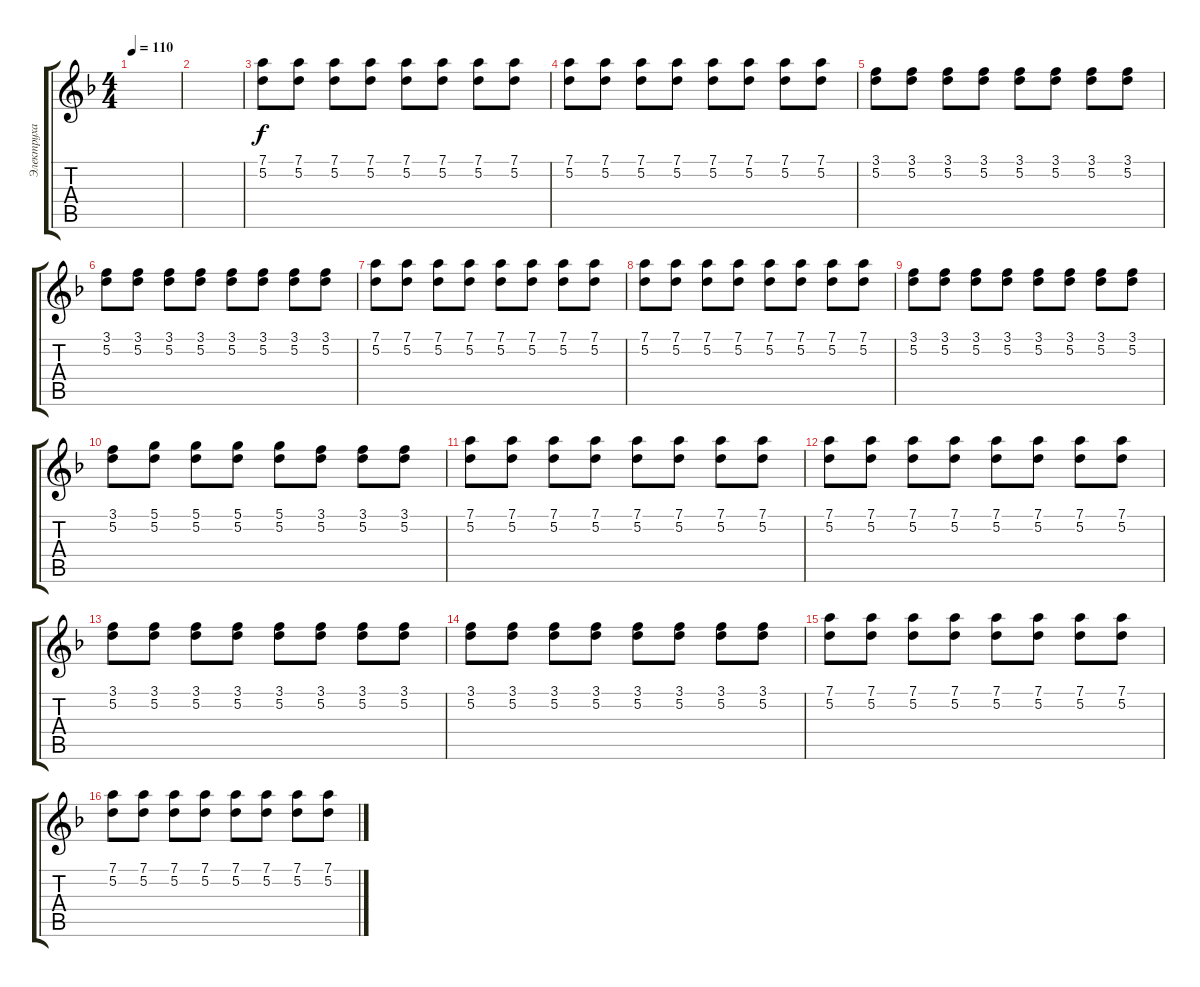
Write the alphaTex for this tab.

\track ("Электруха" "Электруха") {instrument distortionguitar}
\staff {score tabs}
\tuning (D4 A3 F3 C3 G2 C2) {hide}
\ts (4 4)
\tempo 110
\clef g2
\ks dminor
|
|
(7.1 5.2).8{instrument electricguitarclean} (7.1 5.2).8 (7.1 5.2).8 (7.1 5.2).8 (7.1 5.2).8 (7.1 5.2).8 (7.1 5.2).8 (7.1 5.2).8 |
(7.1 5.2).8 (7.1 5.2).8 (7.1 5.2).8 (7.1 5.2).8 (7.1 5.2).8 (7.1 5.2).8 (7.1 5.2).8 (7.1 5.2).8 |
(3.1 5.2).8 (3.1 5.2).8 (3.1 5.2).8 (3.1 5.2).8 (3.1 5.2).8 (3.1 5.2).8 (3.1 5.2).8 (3.1 5.2).8 |
(3.1 5.2).8 (3.1 5.2).8 (3.1 5.2).8 (3.1 5.2).8 (3.1 5.2).8 (3.1 5.2).8 (3.1 5.2).8 (3.1 5.2).8 |
(7.1 5.2).8{instrument electricguitarclean} (7.1 5.2).8 (7.1 5.2).8 (7.1 5.2).8 (7.1 5.2).8 (7.1 5.2).8 (7.1 5.2).8 (7.1 5.2).8 |
(7.1 5.2).8 (7.1 5.2).8 (7.1 5.2).8 (7.1 5.2).8 (7.1 5.2).8 (7.1 5.2).8 (7.1 5.2).8 (7.1 5.2).8 |
(3.1 5.2).8 (3.1 5.2).8 (3.1 5.2).8 (3.1 5.2).8 (3.1 5.2).8 (3.1 5.2).8 (3.1 5.2).8 (3.1 5.2).8 |
(3.1 5.2).8 (5.1 5.2).8 (5.1 5.2).8 (5.1 5.2).8 (5.1 5.2).8 (3.1 5.2).8 (3.1 5.2).8 (3.1 5.2).8 |
(7.1 5.2).8{instrument electricguitarclean} (7.1 5.2).8 (7.1 5.2).8 (7.1 5.2).8 (7.1 5.2).8 (7.1 5.2).8 (7.1 5.2).8 (7.1 5.2).8 |
(7.1 5.2).8 (7.1 5.2).8 (7.1 5.2).8 (7.1 5.2).8 (7.1 5.2).8 (7.1 5.2).8 (7.1 5.2).8 (7.1 5.2).8 |
(3.1 5.2).8 (3.1 5.2).8 (3.1 5.2).8 (3.1 5.2).8 (3.1 5.2).8 (3.1 5.2).8 (3.1 5.2).8 (3.1 5.2).8 |
(3.1 5.2).8 (3.1 5.2).8 (3.1 5.2).8 (3.1 5.2).8 (3.1 5.2).8 (3.1 5.2).8 (3.1 5.2).8 (3.1 5.2).8 |
(7.1 5.2).8{instrument electricguitarclean} (7.1 5.2).8 (7.1 5.2).8 (7.1 5.2).8 (7.1 5.2).8 (7.1 5.2).8 (7.1 5.2).8 (7.1 5.2).8 |
(7.1 5.2).8 (7.1 5.2).8 (7.1 5.2).8 (7.1 5.2).8 (7.1 5.2).8 (7.1 5.2).8 (7.1 5.2).8 (7.1 5.2).8
